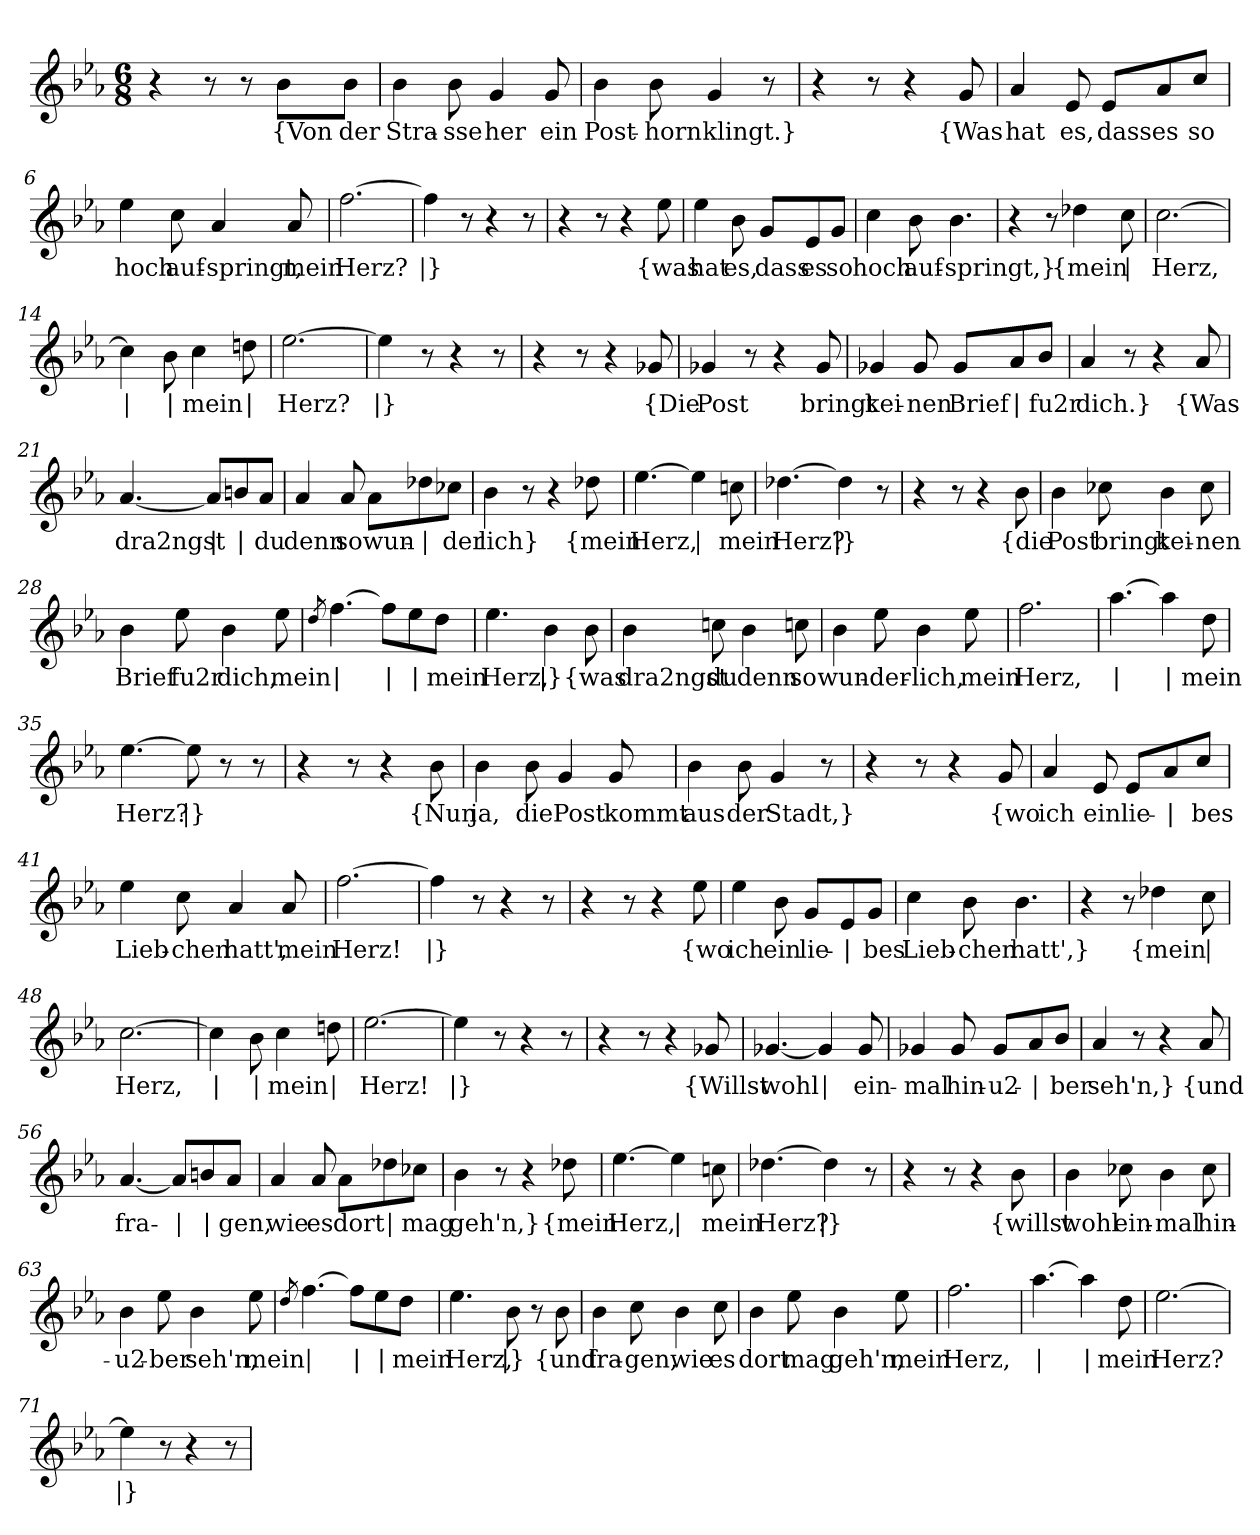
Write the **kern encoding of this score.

**kern	**text
*part1	*part1
*staff1	*staff1
*clefG2	*
*k[b-e-a-]	*
*M6/8	*
=1	=1
4r	.
8r	.
8r	.
!	!LO:LY:b
8b-\L	{Von
!	!LO:LY:b
8b-\J	der
=2	=2
!	!LO:LY:b
4b-\	Stra-
!	!LO:LY:b
8b-\	-sse
!	!LO:LY:b
4g/	her
!	!LO:LY:b
8g/	ein
=3	=3
!	!LO:LY:b
4b-\	Post-
!	!LO:LY:b
8b-\	-horn
!	!LO:LY:b
4g/	klingt.}
8r	.
=4	=4
4r	.
8r	.
4r	.
!	!LO:LY:b
8g/	{Was
=5	=5
!	!LO:LY:b
4a-/	hat
!	!LO:LY:b
8e-/	es,
!	!LO:LY:b
8e-/L	dass
!	!LO:LY:b
8a-/	es
!	!LO:LY:b
8cc/J	so
!!LO:LB:g=z
=6	=6
!	!LO:LY:b
4ee-\	hoch
!	!LO:LY:b
8cc\	auf-
!	!LO:LY:b
4a-/	-springt,
!	!LO:LY:b
8a-/	mein
=7	=7
!	!LO:LY:b
[2.ff\	Herz?
=8	=8
!	!LO:LY:b
4ff\]	|}
8r	.
4r	.
8r	.
=9	=9
4r	.
8r	.
4r	.
!	!LO:LY:b
8ee-\	{was
=10	=10
!	!LO:LY:b
4ee-\	hat
!	!LO:LY:b
8b-\	es,
!	!LO:LY:b
8g/L	dass
!	!LO:LY:b
8e-/	es
!	!LO:LY:b
8g/J	so
=11	=11
!	!LO:LY:b
4cc\	hoch
!	!LO:LY:b
8b-\	auf-
!	!LO:LY:b
4.b-\	-springt,}
!!LO:LB:g=z
=12	=12
4r	.
8r	.
!	!LO:LY:b
4dd-X\	{mein
!	!LO:LY:b
8cc\	|
=13	=13
!	!LO:LY:b
[2.cc\	Herz,
=14	=14
!	!LO:LY:b
4cc\]	|
!	!LO:LY:b
8b-\	|
!	!LO:LY:b
4cc\	mein
!	!LO:LY:b
8ddn\	|
=15	=15
!	!LO:LY:b
[2.ee-\	Herz?
=16	=16
!	!LO:LY:b
4ee-\]	|}
8r	.
4r	.
8r	.
=17	=17
4r	.
8r	.
4r	.
!	!LO:LY:b
8g-X/	{Die
=18	=18
!	!LO:LY:b
4g-X/	Post
8r	.
4r	.
!	!LO:LY:b
8g-/	bringt
=19	=19
!	!LO:LY:b
4g-X/	kei-
!	!LO:LY:b
8g-/	-nen
!	!LO:LY:b
8g-/L	Brief
!	!LO:LY:b
8a-/	|
!	!LO:LY:b
8b-/J	fu2r
!!LO:LB:g=z
=20	=20
!	!LO:LY:b
4a-/	dich.}
8r	.
4r	.
!	!LO:LY:b
8a-/	{Was
=21	=21
!	!LO:LY:b
[4.a-/	dra2ngst
!	!LO:LY:b
8a-/L]	|
!	!LO:LY:b
8bn/	|
!	!LO:LY:b
8a-/J	du
=22	=22
!	!LO:LY:b
4a-/	denn
!	!LO:LY:b
8a-/	so
!	!LO:LY:b
8a-\L	wun-
!	!LO:LY:b
8dd-X\	|
!	!LO:LY:b
8cc-X\J	-der
=23	=23
!	!LO:LY:b
4b-\	lich}
8r	.
4r	.
!	!LO:LY:b
8dd-X\	{mein
=24	=24
!	!LO:LY:b
[4.ee-\	Herz,
!	!LO:LY:b
4ee-\]	|
!	!LO:LY:b
8ccn\	mein
=25	=25
!	!LO:LY:b
[4.dd-X\	Herz?
!	!LO:LY:b
4dd-\]	|}
8r	.
=26	=26
4r	.
8r	.
4r	.
!	!LO:LY:b
8b-\	{die
!!LO:LB:g=z
=27	=27
!	!LO:LY:b
4b-\	Post
!	!LO:LY:b
8cc-X\	bringt
!	!LO:LY:b
4b-\	kei-
!	!LO:LY:b
8cc-\	-nen
=28	=28
!	!LO:LY:b
4b-\	Brief
!	!LO:LY:b
8ee-\	fu2r
!	!LO:LY:b
4b-\	dich,
!	!LO:LY:b
8ee-\	mein
=29	=29
8qdd/	.
!	!LO:LY:b
[4.ff\	|
!	!LO:LY:b
8ff\L]	|
!	!LO:LY:b
8ee-\	|
!	!LO:LY:b
8dd\J	mein
=30	=30
!	!LO:LY:b
4.ee-\	Herz,
!	!LO:LY:b
4b-\	|}
!	!LO:LY:b
8b-\	{was
=31	=31
!	!LO:LY:b
4b-\	dra2ngst
!	!LO:LY:b
8ccn\	du
!	!LO:LY:b
4b-\	denn
!	!LO:LY:b
8ccn\	so
!!LO:LB:g=z
=32	=32
!	!LO:LY:b
4b-\	wun-
!	!LO:LY:b
8ee-\	-der-
!	!LO:LY:b
4b-\	-lich,
!	!LO:LY:b
8ee-\	mein
=33	=33
!	!LO:LY:b
2.ff\	Herz,
=34	=34
!	!LO:LY:b
[4.aa-\	|
!	!LO:LY:b
4aa-\]	|
!	!LO:LY:b
8dd\	mein
=35	=35
!	!LO:LY:b
[4.ee-\	Herz?
!	!LO:LY:b
8ee-\]	|}
8r	.
8r	.
=36	=36
4r	.
8r	.
4r	.
!	!LO:LY:b
8b-\	{Nun
=37	=37
!	!LO:LY:b
4b-\	ja,
!	!LO:LY:b
8b-\	die
!	!LO:LY:b
4g/	Post
!	!LO:LY:b
8g/	kommt
!!LO:LB:g=z
=38	=38
!	!LO:LY:b
4b-\	aus
!	!LO:LY:b
8b-\	der
!	!LO:LY:b
4g/	Stadt,}
8r	.
=39	=39
4r	.
8r	.
4r	.
!	!LO:LY:b
8g/	{wo
=40	=40
!	!LO:LY:b
4a-/	ich
!	!LO:LY:b
8e-/	ein
!	!LO:LY:b
8e-/L	lie-
!	!LO:LY:b
8a-/	|
!	!LO:LY:b
8cc/J	-bes
=41	=41
!	!LO:LY:b
4ee-\	Lieb-
!	!LO:LY:b
8cc\	-chen
!	!LO:LY:b
4a-/	hatt',
!	!LO:LY:b
8a-/	mein
=42	=42
!	!LO:LY:b
[2.ff\	Herz!
=43	=43
!	!LO:LY:b
4ff\]	|}
8r	.
4r	.
8r	.
=44	=44
4r	.
8r	.
4r	.
!	!LO:LY:b
8ee-\	{wo
!!LO:LB:g=z
=45	=45
!	!LO:LY:b
4ee-\	ich
!	!LO:LY:b
8b-\	ein
!	!LO:LY:b
8g/L	lie-
!	!LO:LY:b
8e-/	|
!	!LO:LY:b
8g/J	-bes
=46	=46
!	!LO:LY:b
4cc\	Lieb-
!	!LO:LY:b
8b-\	-chen
!	!LO:LY:b
4.b-\	hatt',}
=47	=47
4r	.
8r	.
!	!LO:LY:b
4dd-X\	{mein
!	!LO:LY:b
8cc\	|
=48	=48
!	!LO:LY:b
[2.cc\	Herz,
=49	=49
!	!LO:LY:b
4cc\]	|
!	!LO:LY:b
8b-\	|
!	!LO:LY:b
4cc\	mein
!	!LO:LY:b
8ddn\	|
=50	=50
!	!LO:LY:b
[2.ee-\	Herz!
=51	=51
!	!LO:LY:b
4ee-\]	|}
8r	.
4r	.
8r	.
=52	=52
4r	.
8r	.
4r	.
!	!LO:LY:b
8g-X/	{Willst
!!LO:LB:g=z
=53	=53
!	!LO:LY:b
[4.g-X/	wohl
!	!LO:LY:b
4g-/]	|
!	!LO:LY:b
8g-/	ein-
=54	=54
!	!LO:LY:b
4g-X/	-mal
!	!LO:LY:b
8g-/	hin-
!	!LO:LY:b
8g-/L	-u2-
!	!LO:LY:b
8a-/	|
!	!LO:LY:b
8b-/J	-ber
=55	=55
!	!LO:LY:b
4a-/	seh'n,}
8r	.
4r	.
!	!LO:LY:b
8a-/	{und
=56	=56
!	!LO:LY:b
[4.a-/	fra-
!	!LO:LY:b
8a-/L]	|
!	!LO:LY:b
8bn/	|
!	!LO:LY:b
8a-/J	-gen,
=57	=57
!	!LO:LY:b
4a-/	wie
!	!LO:LY:b
8a-/	es
!	!LO:LY:b
8a-\L	dort
!	!LO:LY:b
8dd-X\	|
!	!LO:LY:b
8cc-X\J	mag
=58	=58
!	!LO:LY:b
4b-\	geh'n,}
8r	.
4r	.
!	!LO:LY:b
8dd-X\	{mein
!!LO:LB:g=z
=59	=59
!	!LO:LY:b
[4.ee-\	Herz,
!	!LO:LY:b
4ee-\]	|
!	!LO:LY:b
8ccn\	mein
=60	=60
!	!LO:LY:b
[4.dd-X\	Herz?
!	!LO:LY:b
4dd-\]	|}
8r	.
=61	=61
4r	.
8r	.
4r	.
!	!LO:LY:b
8b-\	{willst
=62	=62
!	!LO:LY:b
4b-\	wohl
!	!LO:LY:b
8cc-X\	ein-
!	!LO:LY:b
4b-\	-mal
!	!LO:LY:b
8cc-\	hin-
=63	=63
!	!LO:LY:b
4b-\	-u2-
!	!LO:LY:b
8ee-\	-ber
!	!LO:LY:b
4b-\	seh'n,
!	!LO:LY:b
8ee-\	mein
=64	=64
8qdd/	.
!	!LO:LY:b
[4.ff\	|
!	!LO:LY:b
8ff\L]	|
!	!LO:LY:b
8ee-\	|
!	!LO:LY:b
8dd\J	mein
!!LO:PB:g=z
=65	=65
!	!LO:LY:b
4.ee-\	Herz,
!	!LO:LY:b
8b-\	|}
8r	.
!	!LO:LY:b
8b-\	{und
=66	=66
!	!LO:LY:b
4b-\	fra-
!	!LO:LY:b
8cc\	-gen,
!	!LO:LY:b
4b-\	wie
!	!LO:LY:b
8cc\	es
=67	=67
!	!LO:LY:b
4b-\	dort
!	!LO:LY:b
8ee-\	mag
!	!LO:LY:b
4b-\	geh'n,
!	!LO:LY:b
8ee-\	mein
=68	=68
!	!LO:LY:b
2.ff\	Herz,
=69	=69
!	!LO:LY:b
[4.aa-\	|
!	!LO:LY:b
4aa-\]	|
!	!LO:LY:b
8dd\	mein
=70	=70
!	!LO:LY:b
[2.ee-\	Herz?
=71	=71
!	!LO:LY:b
4ee-\]	|}
8r	.
4r	.
8r	.
=	=
*-	*-
